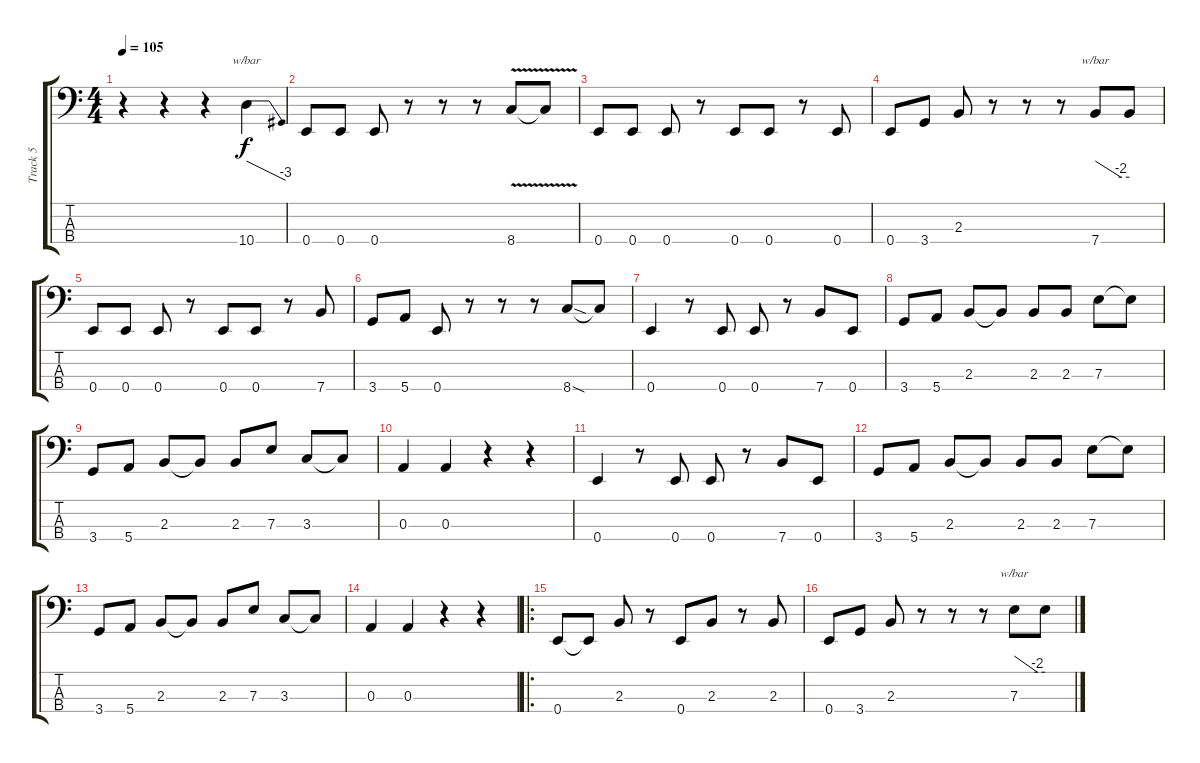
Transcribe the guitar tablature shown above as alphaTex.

\track ("Track 5" "Track 5") {instrument acousticguitarnylon}
\staff {score tabs}
\tuning (G2 D2 A1 E1) {hide}
\ts (4 4)
\tempo 105
\clef f4
\ks c
r.4{dy f} r.4 r.4 10.4.4{tbe (dive default 0 0 60 -12)} |
0.4.8 0.4.8 0.4.8 r.8 r.8 r.8 8.4{v}.8 8.4{t}.8 |
0.4.8 0.4.8 0.4.8 r.8 0.4.8 0.4.8 r.8 0.4.8 |
0.4.8 3.4.8 2.3.8 r.8 r.8 r.8 7.4.8{tbe (custom default 0 0 45 -8 60 -8)} 7.4{t}.8 |
0.4.8 0.4.8 0.4.8 r.8 0.4.8 0.4.8 r.8 7.4.8 |
3.4.8 5.4.8 0.4.8 r.8 r.8 r.8 8.4{sod}.8 8.4{t}.8 |
0.4.4 r.8 0.4.8 0.4.8 r.8 7.4.8 0.4.8 |
3.4.8 5.4.8 2.3.8 2.3{t}.8 2.3.8 2.3.8 7.3.8 7.3{t}.8 |
3.4.8 5.4.8 2.3.8 2.3{t}.8 2.3.8 7.3.8 3.3.8 3.3{t}.8 |
0.3.4 0.3.4 r.4 r.4 |
0.4.4 r.8 0.4.8 0.4.8 r.8 7.4.8 0.4.8 |
3.4.8 5.4.8 2.3.8 2.3{t}.8 2.3.8 2.3.8 7.3.8 7.3{t}.8 |
3.4.8 5.4.8 2.3.8 2.3{t}.8 2.3.8 7.3.8 3.3.8 3.3{t}.8 |
0.3.4 0.3.4 r.4 r.4 |
\ro
0.4.8 0.4{t}.8 2.3.8 r.8 0.4.8 2.3.8 r.8 2.3.8 |
0.4.8 3.4.8 2.3.8 r.8 r.8 r.8 7.3.8{tbe (custom default 0 0 45 -8 60 -8)} 7.3{t}.8
